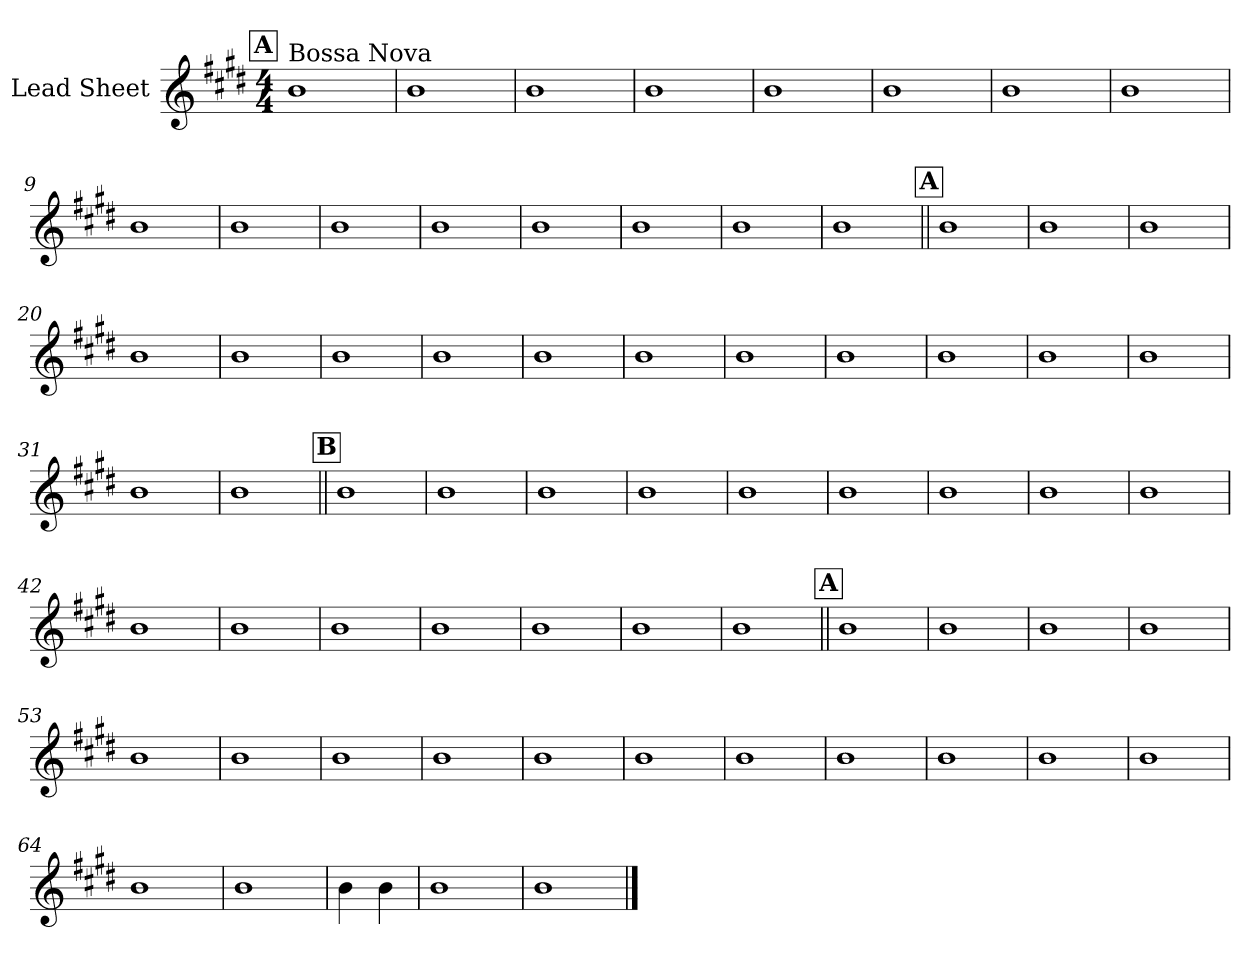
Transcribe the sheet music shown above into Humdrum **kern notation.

**kern
*part1
*staff1
*I"Lead Sheet
*clefG2
*k[f#c#g#d#]
*E:
*M4/4
!!LO:REH:place=s1:a:fs=14:t=A
=1
!LO:TX:a:t=Bossa Nova
1b
=2
1b
=3
1b
=4
1b
=5
1b
=6
1b
=7
1b
=8
1b
!!LO:LB:g=z
=9
1b
=10
1b
=11
1b
=12
1b
=13
1b
=14
1b
=15
1b
=16
1b
!!LO:LB:g=z
!!LO:REH:place=s1:a:fs=14:t=A
=17||
1b
=18
1b
=19
1b
=20
1b
=21
1b
=22
1b
=23
1b
=24
1b
!!LO:LB:g=z
=25
1b
=26
1b
=27
1b
=28
1b
=29
1b
=30
1b
=31
1b
=32
1b
!!LO:LB:g=z
!!LO:REH:place=s1:a:fs=14:t=B
=33||
1b
=34
1b
=35
1b
=36
1b
=37
1b
=38
1b
=39
1b
=40
1b
!!LO:LB:g=z
=41
1b
=42
1b
=43
1b
=44
1b
=45
1b
=46
1b
=47
1b
=48
1b
!!LO:LB:g=z
!!LO:REH:place=s1:a:fs=14:t=A
=49||
1b
=50
1b
=51
1b
=52
1b
=53
1b
=54
1b
=55
1b
=56
1b
!!LO:LB:g=z
=57
1b
=58
1b
=59
1b
=60
1b
=61
1b
=62
1b
=63
1b
=64
1b
!!LO:LB:g=z
=65
1b
=66
4b\
4b\
=67
1b
=68
1b
==
*-
